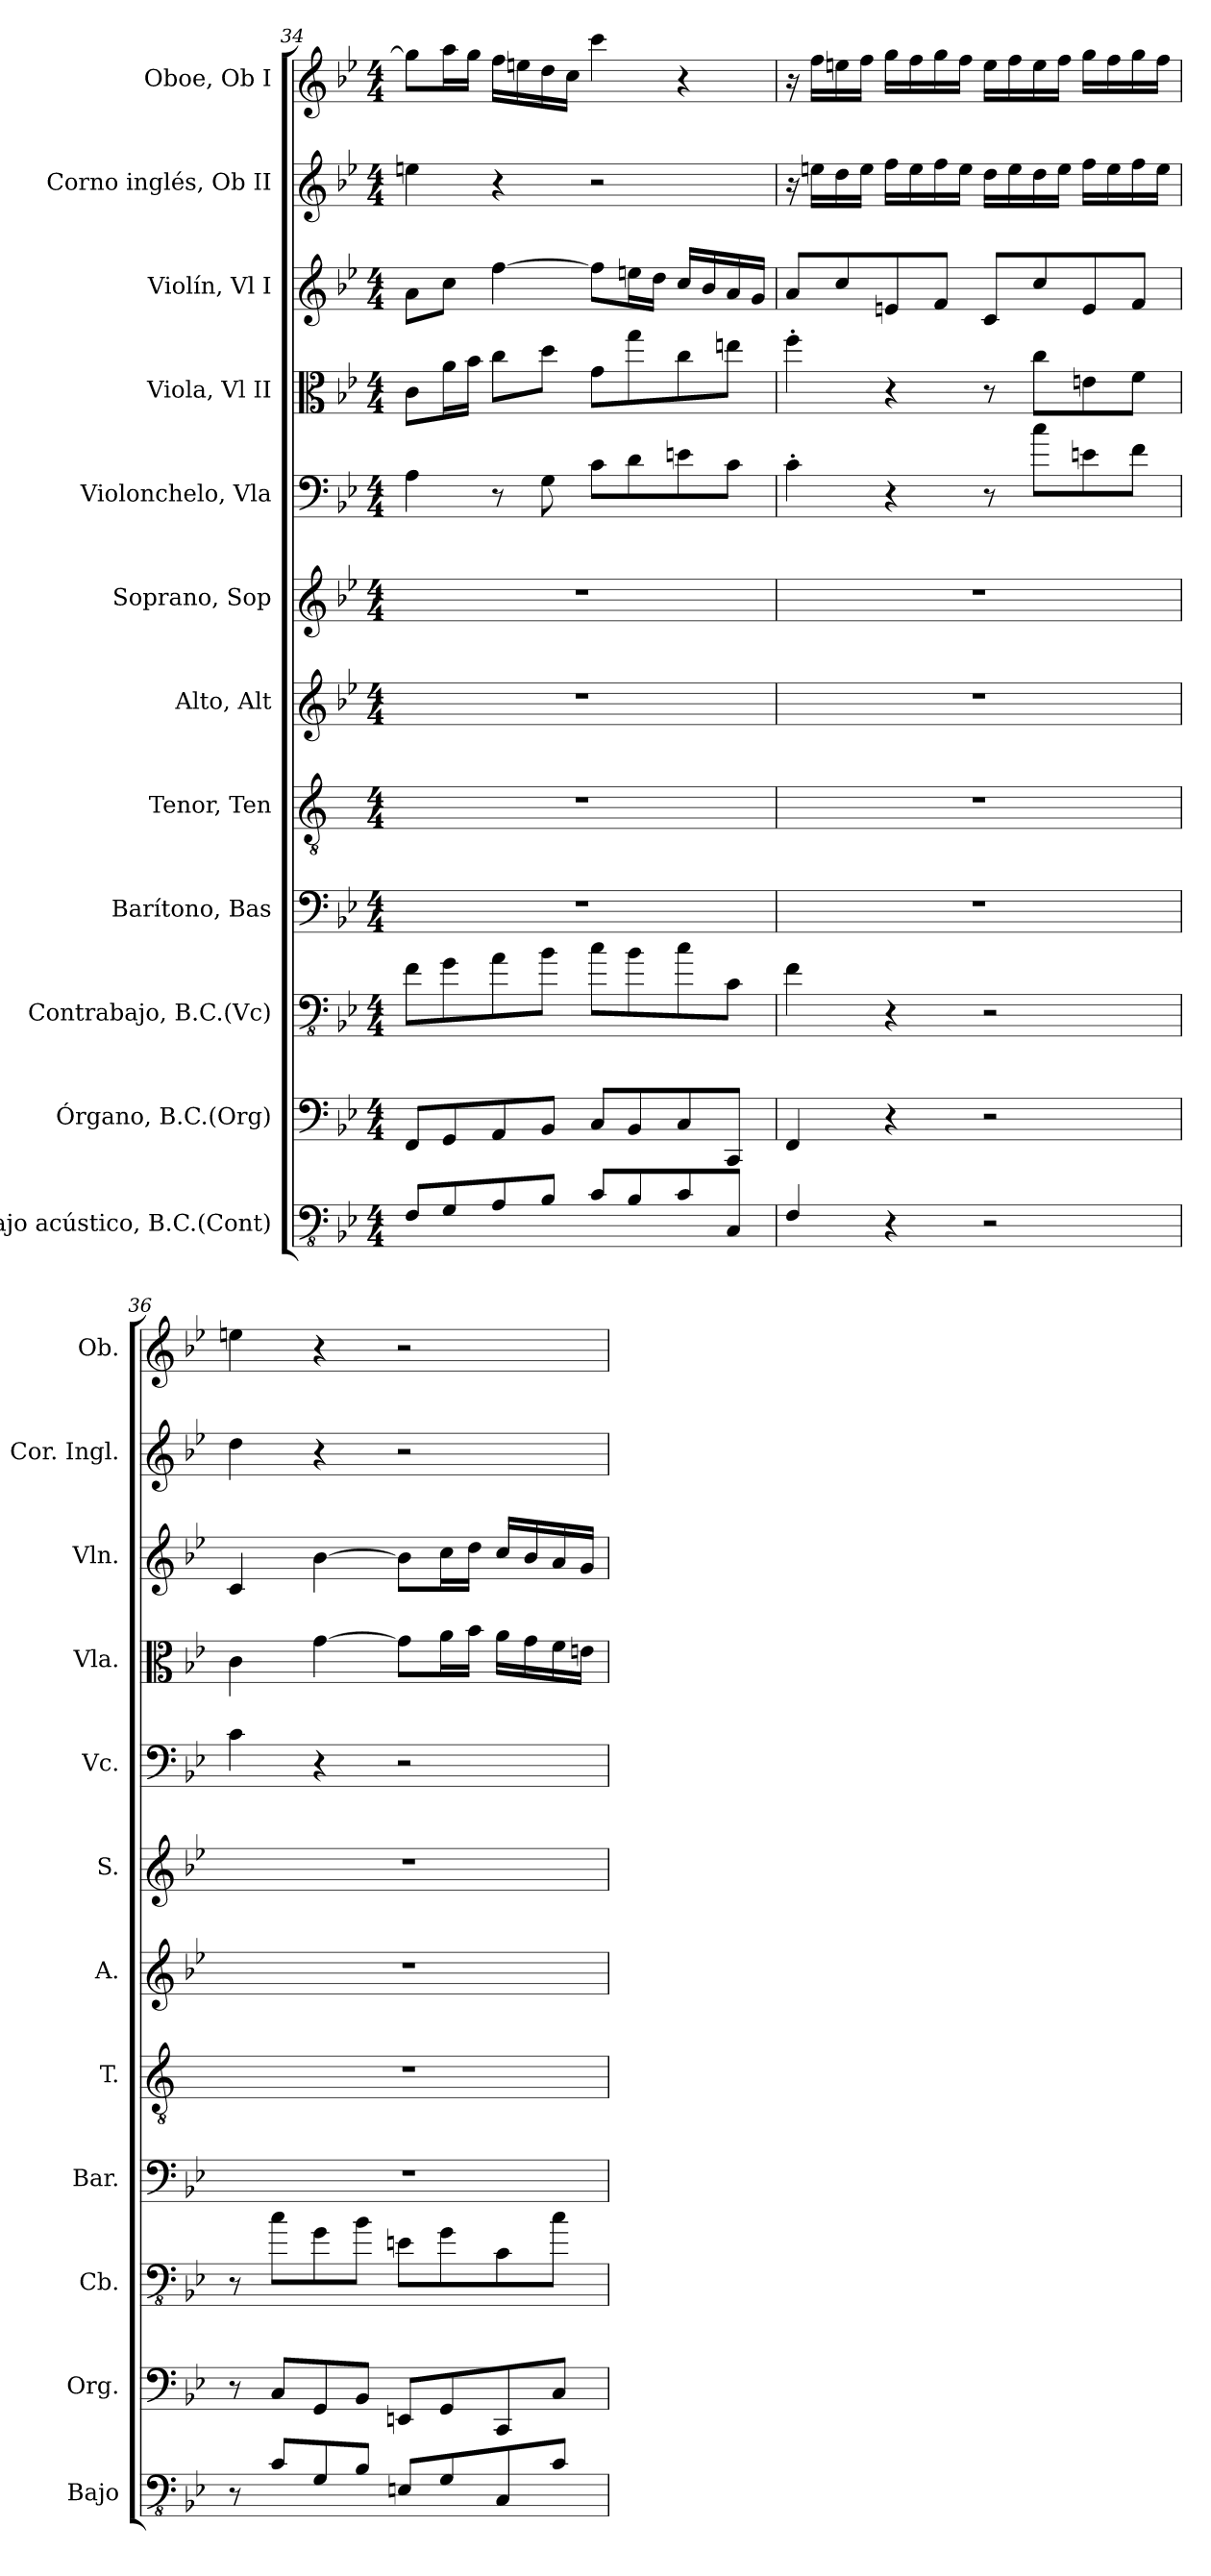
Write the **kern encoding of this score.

**kern	**kern	**kern	**kern	**kern	**kern	**kern	**kern	**kern	**kern	**kern	**kern
*part12	*part11	*part10	*part9	*part8	*part7	*part6	*part5	*part4	*part3	*part2	*part1
*staff12	*staff11	*staff10	*staff9	*staff8	*staff7	*staff6	*staff5	*staff4	*staff3	*staff2	*staff1
*I"Bajo acústico, B.C.(Cont)	*I"Órgano, B.C.(Org)	*I"Contrabajo, B.C.(Vc)	*I"Barítono, Bas	*I"Tenor, Ten	*I"Alto, Alt	*I"Soprano, Sop	*I"Violonchelo, Vla	*I"Viola, Vl II	*I"Violín, Vl I	*I"Corno inglés, Ob II	*I"Oboe, Ob I
*I'Bajo	*I'Org.	*I'Cb.	*I'Bar.	*I'T.	*I'A.	*I'S.	*I'Vc.	*I'Vla.	*I'Vln.	*I'Cor. Ingl.	*I'Ob.
*clefFv4	*clefF4	*clefFv4	*clefF4	*clefGv2	*clefG2	*clefG2	*clefF4	*clefC3	*clefG2	*clefG2	*clefG2
*ITrd7c12	*	*ITrd7c12	*	*ITrd1c2	*	*	*	*	*	*ITrd4c7	*
*k[b-e-]	*k[b-e-]	*k[b-e-]	*k[b-e-]	*k[b-e-]	*k[b-e-]	*k[b-e-]	*k[b-e-]	*k[b-e-]	*k[b-e-]	*k[b-e-a-]	*k[b-e-]
*M4/4	*M4/4	*M4/4	*M4/4	*M4/4	*M4/4	*M4/4	*M4/4	*M4/4	*M4/4	*M4/4	*M4/4
=34	=34	=34	=34	=34	=34	=34	=34	=34	=34	=34	=34
8FFF/L	8FF/L	8FF\L	1r	1r	1r	1r	4A\	8c\L	8a\L	4an\	8gg\L]
8GGG/	8GG/	8GG\	.	.	.	.	.	16a\L	8cc\J	.	16aa\L
.	.	.	.	.	.	.	.	16b-\JJ	.	.	16gg\JJ
8AAA/	8AA/	8AA\	.	.	.	.	8r	8cc\L	[4ff\	4r	16ff\LL
.	.	.	.	.	.	.	.	.	.	.	16een\
8BBB-/J	8BB-/J	8BB-\J	.	.	.	.	8G\	8dd\J	.	.	16dd\
.	.	.	.	.	.	.	.	.	.	.	16cc\JJ
8CC/L	8C/L	8C\L	.	.	.	.	8c\L	8g\L	8ff\L]	2r	4ccc\
8BBB-/	8BB-/	8BB-\	.	.	.	.	8d\	8gg\	16een\L	.	.
.	.	.	.	.	.	.	.	.	16dd\JJ	.	.
8CC/	8C/	8C\	.	.	.	.	8en\	8cc\	16cc/LL	.	4r
.	.	.	.	.	.	.	.	.	16b-/	.	.
8CCC/J	8CC/J	8CC\J	.	.	.	.	8c\J	8een\J	16a/	.	.
.	.	.	.	.	.	.	.	.	16g/JJ	.	.
!!LO:PB:g=z
=35	=35	=35	=35	=35	=35	=35	=35	=35	=35	=35	=35
4FFF/	4FF/	4FF\	1r	1r	1r	1r	4c'\	4ff'\	8a/L	16r	16r
.	.	.	.	.	.	.	.	.	.	16an\LL	16ff\LL
.	.	.	.	.	.	.	.	.	8cc/	16g\	16een\
.	.	.	.	.	.	.	.	.	.	16a\JJ	16ff\JJ
4r	4r	4r	.	.	.	.	4r	4r	8en/	16b-\LL	16gg\LL
.	.	.	.	.	.	.	.	.	.	16a\	16ff\
.	.	.	.	.	.	.	.	.	8f/J	16b-\	16gg\
.	.	.	.	.	.	.	.	.	.	16a\JJ	16ff\JJ
2r	2r	2r	.	.	.	.	8r	8r	8c/L	16g\LL	16ee\LL
.	.	.	.	.	.	.	.	.	.	16a\	16ff\
.	.	.	.	.	.	.	8cc\L	8cc\L	8cc/	16g\	16ee\
.	.	.	.	.	.	.	.	.	.	16a\JJ	16ff\JJ
.	.	.	.	.	.	.	8en\	8en\	8e/	16b-\LL	16gg\LL
.	.	.	.	.	.	.	.	.	.	16a\	16ff\
.	.	.	.	.	.	.	8f\J	8f\J	8f/J	16b-\	16gg\
.	.	.	.	.	.	.	.	.	.	16a\JJ	16ff\JJ
=36	=36	=36	=36	=36	=36	=36	=36	=36	=36	=36	=36
8r	8r	8r	1r	1r	1r	1r	4c\	4c\	4c/	4g\	4een\
8CC/L	8C/L	8C\L	.	.	.	.	.	.	.	.	.
8GGG/	8GG/	8GG\	.	.	.	.	4r	[4g\	[4b-\	4r	4r
8BBB-/J	8BB-/J	8BB-\J	.	.	.	.	.	.	.	.	.
8EEEn/L	8EEn/L	8EEn\L	.	.	.	.	2r	8g\L]	8b-\L]	2r	2r
8GGG/	8GG/	8GG\	.	.	.	.	.	16a\L	16cc\L	.	.
.	.	.	.	.	.	.	.	16b-\JJ	16dd\JJ	.	.
8CCC/	8CC/	8CC\	.	.	.	.	.	16a\LL	16cc/LL	.	.
.	.	.	.	.	.	.	.	16g\	16b-/	.	.
8CC/J	8C/J	8C\J	.	.	.	.	.	16f\	16a/	.	.
.	.	.	.	.	.	.	.	16en\JJ	16g/JJ	.	.
=	=	=	=	=	=	=	=	=	=	=	=
*-	*-	*-	*-	*-	*-	*-	*-	*-	*-	*-	*-
